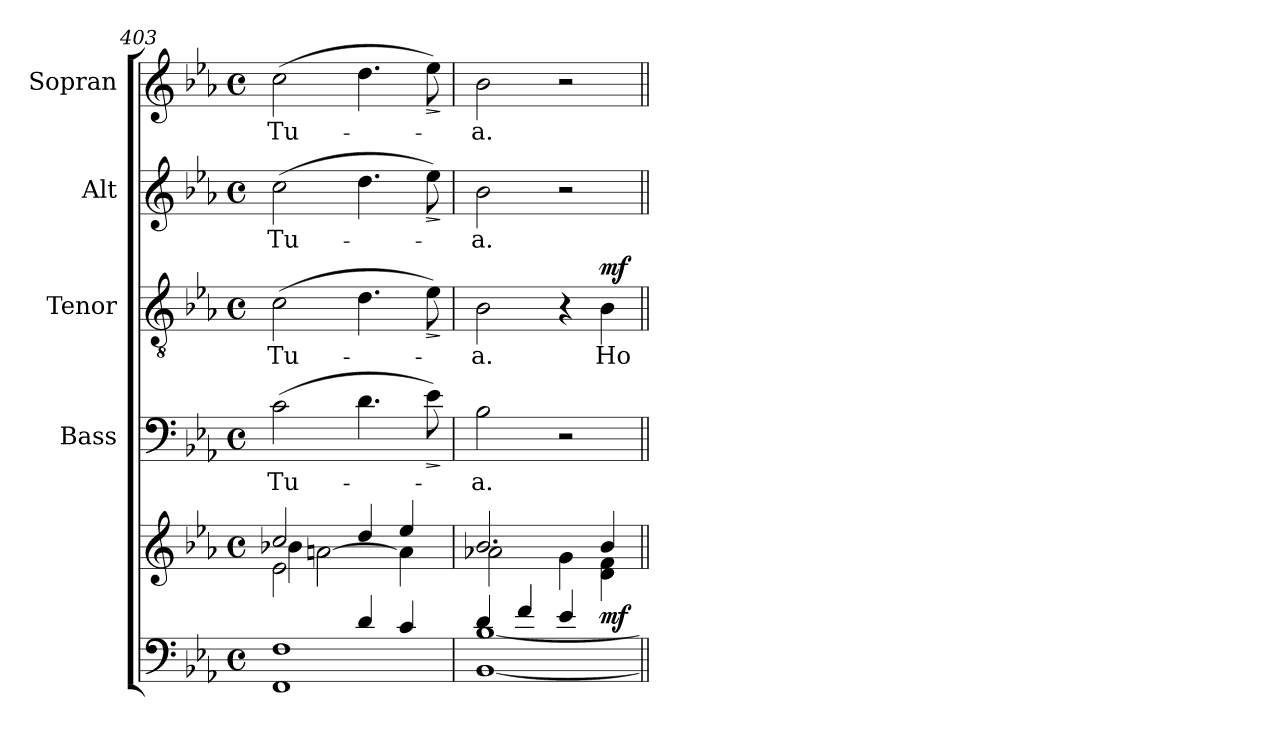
**kern	**kern	**dynam	**kern	**text	**dynam	**kern	**text	**dynam	**kern	**text	**dynam	**kern	**text	**dynam
*part5	*part5	*part5	*part4	*part4	*part4	*part3	*part3	*part3	*part2	*part2	*part2	*part1	*part1	*part1
*staff6	*staff5	*staff5/6	*staff4	*staff4	*staff4	*staff3	*staff3	*staff3	*staff2	*staff2	*staff2	*staff1	*staff1	*staff1
*	*	*	*I"Bass	*	*	*I"Tenor	*	*	*I"Alt	*	*	*I"Sopran	*	*
*	*	*	*I'B.	*	*	*I'T.	*	*	*I'A.	*	*	*I'S.	*	*
*clefF4	*clefG2	*	*clefF4	*	*	*clefGv2	*	*	*clefG2	*	*	*clefG2	*	*
*k[b-e-a-]	*k[b-e-a-]	*	*k[b-e-a-]	*	*	*k[b-e-a-]	*	*	*k[b-e-a-]	*	*	*k[b-e-a-]	*	*
*E-:	*E-:	*	*E-:	*	*	*E-:	*	*	*E-:	*	*	*E-:	*	*
*M4/4	*M4/4	*	*M4/4	*	*	*M4/4	*	*	*M4/4	*	*	*M4/4	*	*
*met(c)	*met(c)	*	*met(c)	*	*	*met(c)	*	*	*met(c)	*	*	*met(c)	*	*
=403	=403	=403	=403	=403	=403	=403	=403	=403	=403	=403	=403	=403	=403	=403
*^	*^	*	*	*	*	*	*	*	*	*	*	*	*	*
*	*	*	*^	*	*	*	*	*	*	*	*	*	*	*	*	*
!	!	!	!	!	!	!	!LO:LY:b	!	!	!LO:LY:b	!	!	!LO:LY:b	!	!	!LO:LY:b	!
2ryy	1FF 1F	2cc/	2e-\	4b-X\	.	(>2c\	Tu-	.	(>2c\	Tu-	.	(>2cc\	Tu-	.	(>2cc\	Tu-	.
.	.	.	.	[<2an\	.	.	.	.	.	.	.	.	.	.	.	.	.
4d/	.	4dd/	2ryy	.	.	4.d\	.	.	4.d\	.	.	4.dd\	.	.	4.dd\	.	.
4c/	.	4ee-/	.	4a\]	.	.	.	.	.	.	.	.	.	.	.	.	.
!	!	!	!	!	!	!	!	!LO:HP:b	!	!	!LO:HP:b	!	!	!LO:HP:b	!	!	!LO:HP:b
.	.	.	.	.	.	8e-\)	.	>	8e-\)	.	>	8ee-\)	.	>	8ee-\)	.	>
*v	*v	*	*	*	*	*	*	*	*	*	*	*	*	*	*	*	*
*	*v	*v	*v	*	*	*	*	*	*	*	*	*	*	*	*	*
.	.	.	.	.	]	.	.	]	.	.	]	.	.	]
=404	=404	=404	=404	=404	=404	=404	=404	=404	=404	=404	=404	=404	=404	=404
*^	*^	*	*	*	*	*	*	*	*	*	*	*	*	*
!	!	!	!	!	!	!LO:LY:b	!	!	!LO:LY:b	!	!	!LO:LY:b	!	!	!LO:LY:b	!
4d/	[<1BB- [<1B-	2.b-/	2a-X\	.	2B-\	-a.	.	2B-\	-a.	.	2b-\	-a.	.	2b-\	-a.	.
4f/	.	.	.	.	.	.	.	.	.	.	.	.	.	.	.	.
4e-/	.	.	4g\	.	2r	.	.	4r	.	.	2r	.	.	2r	.	.
!	!	!	!	!LO:DY:b	!	!	!	!	!LO:LY:b	!LO:DY:a	!	!	!	!	!	!
4ryy	.	4b-/	4d\ 4f\	mf	.	.	.	4B-\	Ho-	mf	.	.	.	.	.	.
*v	*v	*	*	*	*	*	*	*	*	*	*	*	*	*	*	*
*	*v	*v	*	*	*	*	*	*	*	*	*	*	*	*	*
=||	=||	=||	=||	=||	=||	=||	=||	=||	=||	=||	=||	=||	=||	=||
*-	*-	*-	*-	*-	*-	*-	*-	*-	*-	*-	*-	*-	*-	*-
